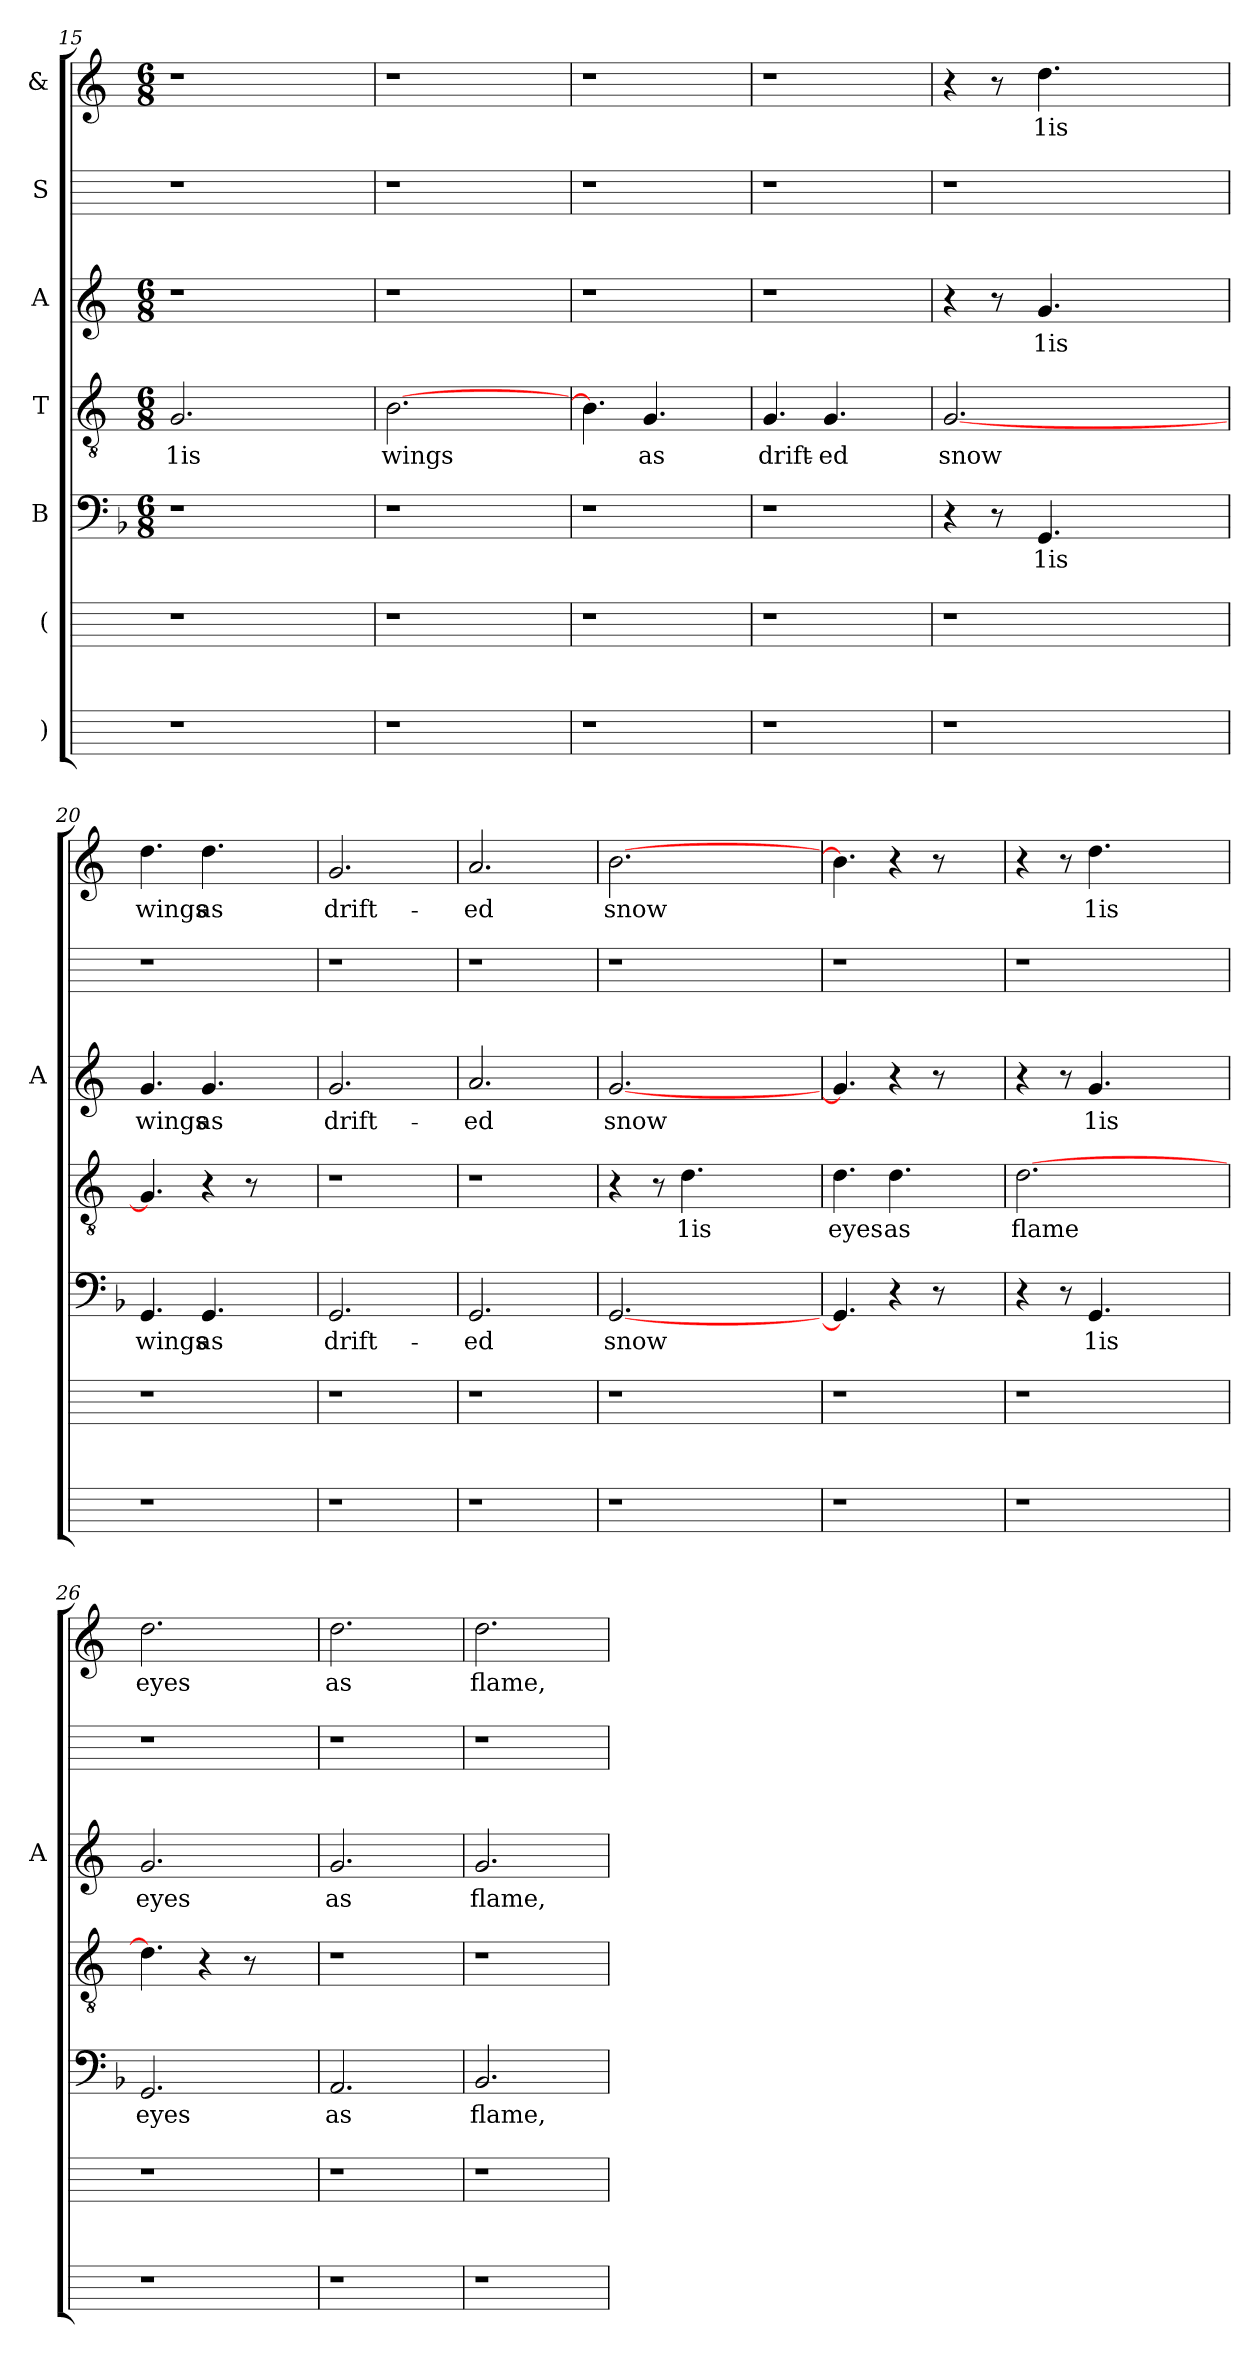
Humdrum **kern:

**kern	**kern	**kern	**text	**kern	**text	**kern	**text	**kern	**kern	**text
*part7	*part6	*part5	*part5	*part4	*part4	*part3	*part3	*part2	*part1	*part1
*staff7	*staff6	*staff5	*staff5	*staff4	*staff4	*staff3	*staff3	*staff2	*staff1	*staff1
*I")	*I"(	*I"B	*	*I"T	*	*I"A	*	*I"S	*I"&	*
*	*	*	*	*	*	*I'A	*	*	*	*
*	*	*clefF4	*	*clefGv2	*	*clefG2	*	*	*clefG2	*
*ITrd-3c-5	*ITrd-3c-5	*	*	*ITrd-3c-5	*	*ITrd-3c-5	*	*ITrd-3c-5	*ITrd-3c-5	*
*	*	*k[b-]	*	*	*	*	*	*	*	*
*	*	*F:	*	*	*	*	*	*	*	*
*	*	*M6/8	*	*M6/8	*	*M6/8	*	*	*M6/8	*
=15	=15	=15	=15	=15	=15	=15	=15	=15	=15	=15
!	!	!LO:N:vis=1	!	!	!LO:LY:b:cj	!LO:N:vis=1	!	!	!LO:N:vis=1	!
*	*	*	*	*^	*	*	*	*	*	*
1r	1r	2.r	.	2.c/	16.ryy	1is	2.r	.	1r	2.r	.
.	.	.	.	.	2ryy	.	.	.	.	.	.
.	.	.	.	.	4ryy	.	.	.	.	.	.
.	.	4ryy	.	4ryy	.	.	4ryy	.	.	4ryy	.
.	.	.	.	.	8ryy	.	.	.	.	.	.
.	.	.	.	.	32ryy	.	.	.	.	.	.
!!LO:PB:g=z
=16	=16	=16	=16	=16	=16	=16	=16	=16	=16	=16	=16
!	!	!LO:N:vis=1	!	!	!	!LO:LY:b	!LO:N:vis=1	!	!	!LO:N:vis=1	!
*	*	*	*	*v	*v	*	*	*	*	*	*
1r	1r	2.r	.	[>2.e\	wings	2.r	.	1r	2.r	.
.	.	4ryy	.	4ryy	.	4ryy	.	.	4ryy	.
=17	=17	=17	=17	=17	=17	=17	=17	=17	=17	=17
!	!	!LO:N:vis=1	!	!	!	!LO:N:vis=1	!	!	!LO:N:vis=1	!
1r	1r	2.r	.	4.e\]	.	2.r	.	1r	2.r	.
!	!	!	!	!	!LO:LY:b:cj	!	!	!	!	!
.	.	.	.	4.c/	as	.	.	.	.	.
.	.	4ryy	.	4ryy	.	4ryy	.	.	4ryy	.
=18	=18	=18	=18	=18	=18	=18	=18	=18	=18	=18
!	!	!LO:N:vis=1	!	!	!LO:LY:b:cj	!LO:N:vis=1	!	!	!LO:N:vis=1	!
1r	1r	2.r	.	4.c/	drift-	2.r	.	1r	2.r	.
!	!	!	!	!	!LO:LY:b:cj	!	!	!	!	!
.	.	.	.	4.c/	-ed	.	.	.	.	.
.	.	4ryy	.	4ryy	.	4ryy	.	.	4ryy	.
=19	=19	=19	=19	=19	=19	=19	=19	=19	=19	=19
!	!	!	!	!	!LO:LY:b	!	!	!	!	!
*	*	*^	*	*	*	*^	*	*	*	*
1r	1r	4r	4ryy	.	[<2.c/	snow	4r	4ryy	.	1r	4r	.
.	.	8r	16ryy	.	.	.	8r	16ryy	.	.	8r	.
.	.	.	64ryy	.	.	.	.	64ryy	.	.	.	.
.	.	.	2ryy	.	.	.	.	2ryy	.	.	.	.
!	!	!	!	!LO:LY:b:cj	!	!	!	!	!LO:LY:b:cj	!	!	!LO:LY:b:cj
.	.	4.GG/	.	1is	.	.	4.cc/	.	1is	.	4.gg\	1is
.	.	4ryy	.	.	4ryy	.	4ryy	.	.	.	4ryy	.
.	.	.	8ryy	.	.	.	.	8ryy	.	.	.	.
.	.	.	32.ryy	.	.	.	.	32.ryy	.	.	.	.
=20	=20	=20	=20	=20	=20	=20	=20	=20	=20	=20	=20	=20
!	!	!	!	!LO:LY:b:cj	!	!	!	!	!LO:LY:b:cj	!	!	!LO:LY:b:cj
*	*	*v	*v	*	*	*	*v	*v	*	*	*	*
1r	1r	4.GG/	wings	4.c/]	.	4.cc/	wings	1r	4.gg\	wings
!	!	!	!LO:LY:b:cj	!	!	!	!LO:LY:b:cj	!	!	!LO:LY:b:cj
.	.	4.GG/	as	4r	.	4.cc/	as	.	4.gg\	as
.	.	.	.	8r	.	.	.	.	.	.
.	.	4ryy	.	4ryy	.	4ryy	.	.	4ryy	.
=21	=21	=21	=21	=21	=21	=21	=21	=21	=21	=21
!	!	!	!LO:LY:b:cj	!LO:N:vis=1	!	!	!LO:LY:b:cj	!	!	!LO:LY:b:cj
1r	1r	2.GG/	drift-	2.r	.	2.cc/	drift-	1r	2.cc/	drift-
.	.	4ryy	.	4ryy	.	4ryy	.	.	4ryy	.
=22	=22	=22	=22	=22	=22	=22	=22	=22	=22	=22
!	!	!	!LO:LY:b:cj	!LO:N:vis=1	!	!	!LO:LY:b:cj	!	!	!LO:LY:b:cj
1r	1r	2.GG/	-ed	2.r	.	2.dd/	-ed	1r	2.dd/	-ed
.	.	4ryy	.	4ryy	.	4ryy	.	.	4ryy	.
=23	=23	=23	=23	=23	=23	=23	=23	=23	=23	=23
!	!	!	!LO:LY:b	!	!	!	!LO:LY:b	!	!	!LO:LY:b
1r	1r	[<2.GG/	snow	4r	.	[<2.cc/	snow	1r	[>2.ee\	snow
.	.	.	.	8r	.	.	.	.	.	.
!	!	!	!	!	!LO:LY:b:cj	!	!	!	!	!
.	.	.	.	4.g\	1is	.	.	.	.	.
.	.	4ryy	.	4ryy	.	4ryy	.	.	4ryy	.
=24	=24	=24	=24	=24	=24	=24	=24	=24	=24	=24
!	!	!	!	!	!LO:LY:b:cj	!	!	!	!	!
1r	1r	4.GG/]	.	4.g\	eyes	4.cc/]	.	1r	4.ee\]	.
!	!	!	!	!	!LO:LY:b:cj	!	!	!	!	!
.	.	4r	.	4.g\	as	4r	.	.	4r	.
.	.	8r	.	.	.	8r	.	.	8r	.
.	.	4ryy	.	4ryy	.	4ryy	.	.	4ryy	.
=25	=25	=25	=25	=25	=25	=25	=25	=25	=25	=25
!	!	!	!	!	!LO:LY:b	!	!	!	!	!
1r	1r	4r	.	[>2.g\	flame	4r	.	1r	4r	.
.	.	8r	.	.	.	8r	.	.	8r	.
!	!	!	!LO:LY:b:cj	!	!	!	!LO:LY:b:cj	!	!	!LO:LY:b:cj
.	.	4.GG/	1is	.	.	4.cc/	1is	.	4.gg\	1is
.	.	4ryy	.	4ryy	.	4ryy	.	.	4ryy	.
=26	=26	=26	=26	=26	=26	=26	=26	=26	=26	=26
!	!	!	!LO:LY:b:cj	!	!	!	!LO:LY:b:cj	!	!	!LO:LY:b:cj
1r	1r	2.GG/	eyes	4.g\]	.	2.cc/	eyes	1r	2.gg\	eyes
.	.	.	.	4r	.	.	.	.	.	.
.	.	.	.	8r	.	.	.	.	.	.
.	.	4ryy	.	4ryy	.	4ryy	.	.	4ryy	.
!!LO:LB:g=z
=27	=27	=27	=27	=27	=27	=27	=27	=27	=27	=27
!	!	!	!LO:LY:b:cj	!LO:N:vis=1	!	!	!LO:LY:b:cj	!	!	!LO:LY:b:cj
1r	1r	2.AA/	as	2.r	.	2.cc/	as	1r	2.gg\	as
.	.	4ryy	.	4ryy	.	4ryy	.	.	4ryy	.
=28	=28	=28	=28	=28	=28	=28	=28	=28	=28	=28
!	!	!	!LO:LY:b:cj	!LO:N:vis=1	!	!	!LO:LY:b:cj	!	!	!LO:LY:b:cj
1r	1r	2.BB-/	flame,	2.r	.	2.cc/	flame,	1r	2.gg\	flame,
.	.	4ryy	.	4ryy	.	4ryy	.	.	4ryy	.
=	=	=	=	=	=	=	=	=	=	=
*-	*-	*-	*-	*-	*-	*-	*-	*-	*-	*-
